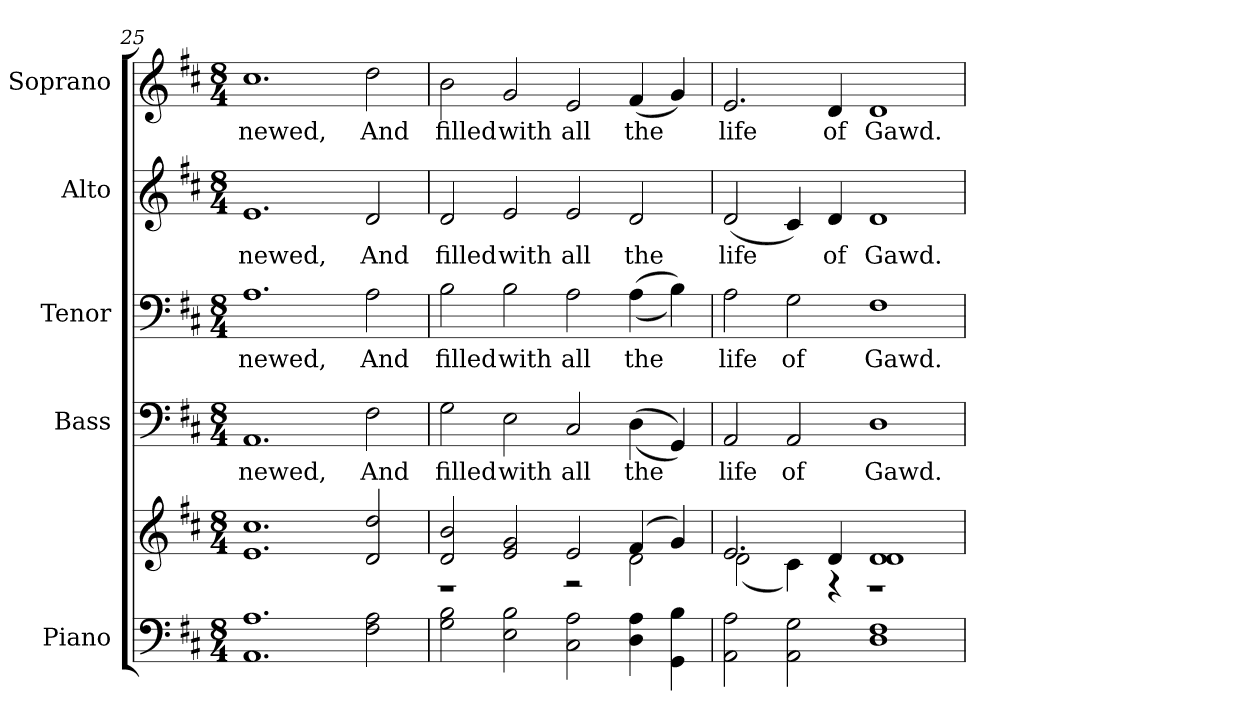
**kern	**kern	**kern	**text	**kern	**text	**kern	**text	**kern	**text
*part5	*part5	*part4	*part4	*part3	*part3	*part2	*part2	*part1	*part1
*staff6	*staff5	*staff4	*staff4	*staff3	*staff3	*staff2	*staff2	*staff1	*staff1
*I"Piano	*	*I"Bass	*	*I"Tenor	*	*I"Alto	*	*I"Soprano	*
*I'Pno.	*	*I'B.	*	*I'T.	*	*I'A.	*	*I'S.	*
*clefF4	*clefG2	*clefF4	*	*clefF4	*	*clefG2	*	*clefG2	*
*k[f#c#]	*k[f#c#]	*k[f#c#]	*	*k[f#c#]	*	*k[f#c#]	*	*k[f#c#]	*
*D:	*D:	*D:	*	*D:	*	*D:	*	*D:	*
*M8/4	*M8/4	*M8/4	*	*M8/4	*	*M8/4	*	*M8/4	*
=25	=25	=25	=25	=25	=25	=25	=25	=25	=25
!	!	!	!LO:LY:b:color=#000000	!	!	!	!	!	!
!	!	!	!	!	!LO:LY:b:color=#000000	!	!	!	!
!	!	!	!	!	!	!	!LO:LY:b:color=#000000	!	!
!	!	!	!	!	!	!	!	!	!LO:LY:b:color=#000000
1.AAi 1.Ai	1.ei 1.cc#i	1.AAi	-newed,	1.Ai	-newed,	1.ei	-newed,	1.cc#i	-newed,
!	!	!	!LO:LY:b:color=#000000	!	!	!	!	!	!
!	!	!	!	!	!LO:LY:b:color=#000000	!	!	!	!
!	!	!	!	!	!	!	!LO:LY:b:color=#000000	!	!
!	!	!	!	!	!	!	!	!	!LO:LY:b:color=#000000
2F#i\ 2Ai	2di/ 2ddi	2F#i\	And	2Ai\	And	2di/	And	2ddi\	And
!!LO:PB:g=z
=26	=26	=26	=26	=26	=26	=26	=26	=26	=26
*	*^	*	*	*	*	*	*	*	*
!	!	!	!	!LO:LY:b:color=#000000	!	!	!	!	!	!
!	!	!	!	!	!	!LO:LY:b:color=#000000	!	!	!	!
!	!	!	!	!	!	!	!	!LO:LY:b:color=#000000	!	!
!	!	!	!	!	!	!	!	!	!	!LO:LY:b:color=#000000
2Gi\ 2Bi	2di/ 2bi	1r	2Gi\	filled	2Bi\	filled	2di/	filled	2bi\	filled
!	!	!	!	!LO:LY:b:color=#000000	!	!	!	!	!	!
!	!	!	!	!	!	!LO:LY:b:color=#000000	!	!	!	!
!	!	!	!	!	!	!	!	!LO:LY:b:color=#000000	!	!
!	!	!	!	!	!	!	!	!	!	!LO:LY:b:color=#000000
2Ei\ 2Bi	2ei/ 2gi	.	2Ei\	with	2Bi\	with	2ei/	with	2gi/	with
!	!	!	!	!LO:LY:b:color=#000000	!	!	!	!	!	!
!	!	!	!	!	!	!LO:LY:b:color=#000000	!	!	!	!
!	!	!	!	!	!	!	!	!LO:LY:b:color=#000000	!	!
!	!	!	!	!	!	!	!	!	!	!LO:LY:b:color=#000000
2C#i\ 2Ai	2ei/	2r	2C#i/	all	2Ai\	all	2ei/	all	2ei/	all
!	!	!	!	!LO:LY:b:color=#000000	!	!	!	!	!	!
!	!	!	!	!	!	!LO:LY:b:color=#000000	!	!	!	!
!	!	!	!	!	!	!	!	!LO:LY:b:color=#000000	!	!
!	!	!	!	!	!	!	!	!	!	!LO:LY:b:color=#000000
4Di\ 4Ai	(4f#i/	2di\	((4Di\	the	((4Ai\	the	2di/	the	(4f#i/	the
4GGi\ 4Bi	4gi/)	.	4GGi/))	.	4Bi\))	.	.	.	4gi/)	.
=27	=27	=27	=27	=27	=27	=27	=27	=27	=27	=27
!	!	!	!	!LO:LY:b:color=#000000	!	!	!	!	!	!
!	!	!	!	!	!	!LO:LY:b:color=#000000	!	!	!	!
!	!	!	!	!	!	!	!	!LO:LY:b:color=#000000	!	!
!	!	!	!	!	!	!	!	!	!	!LO:LY:b:color=#000000
2AAi\ 2Ai	2.ei/	(2di\	2AAi/	life	2Ai\	life	(2di/	life	2.ei/	life
!	!	!	!	!LO:LY:b:color=#000000	!	!	!	!	!	!
!	!	!	!	!	!	!LO:LY:b:color=#000000	!	!	!	!
2AAi\ 2Gi	.	4c#i\)	2AAi/	of	2Gi\	of	4c#i/)	.	.	.
!	!	!	!	!	!	!	!	!LO:LY:b:color=#000000	!	!
!	!	!	!	!	!	!	!	!	!	!LO:LY:b:color=#000000
.	4di/	4r	.	.	.	.	4di/	of	4di/	of
!	!	!	!	!LO:LY:b:color=#000000	!	!	!	!	!	!
!	!	!	!	!	!	!LO:LY:b:color=#000000	!	!	!	!
!	!	!	!	!	!	!	!	!LO:LY:b:color=#000000	!	!
!	!	!	!	!	!	!	!	!	!	!LO:LY:b:color=#000000
1Di 1F#i	1di 1di	1r	1Di	Gawd.	1F#i	Gawd.	1di	Gawd.	1di	Gawd.
*	*v	*v	*	*	*	*	*	*	*	*
=	=	=	=	=	=	=	=	=	=
*-	*-	*-	*-	*-	*-	*-	*-	*-	*-
